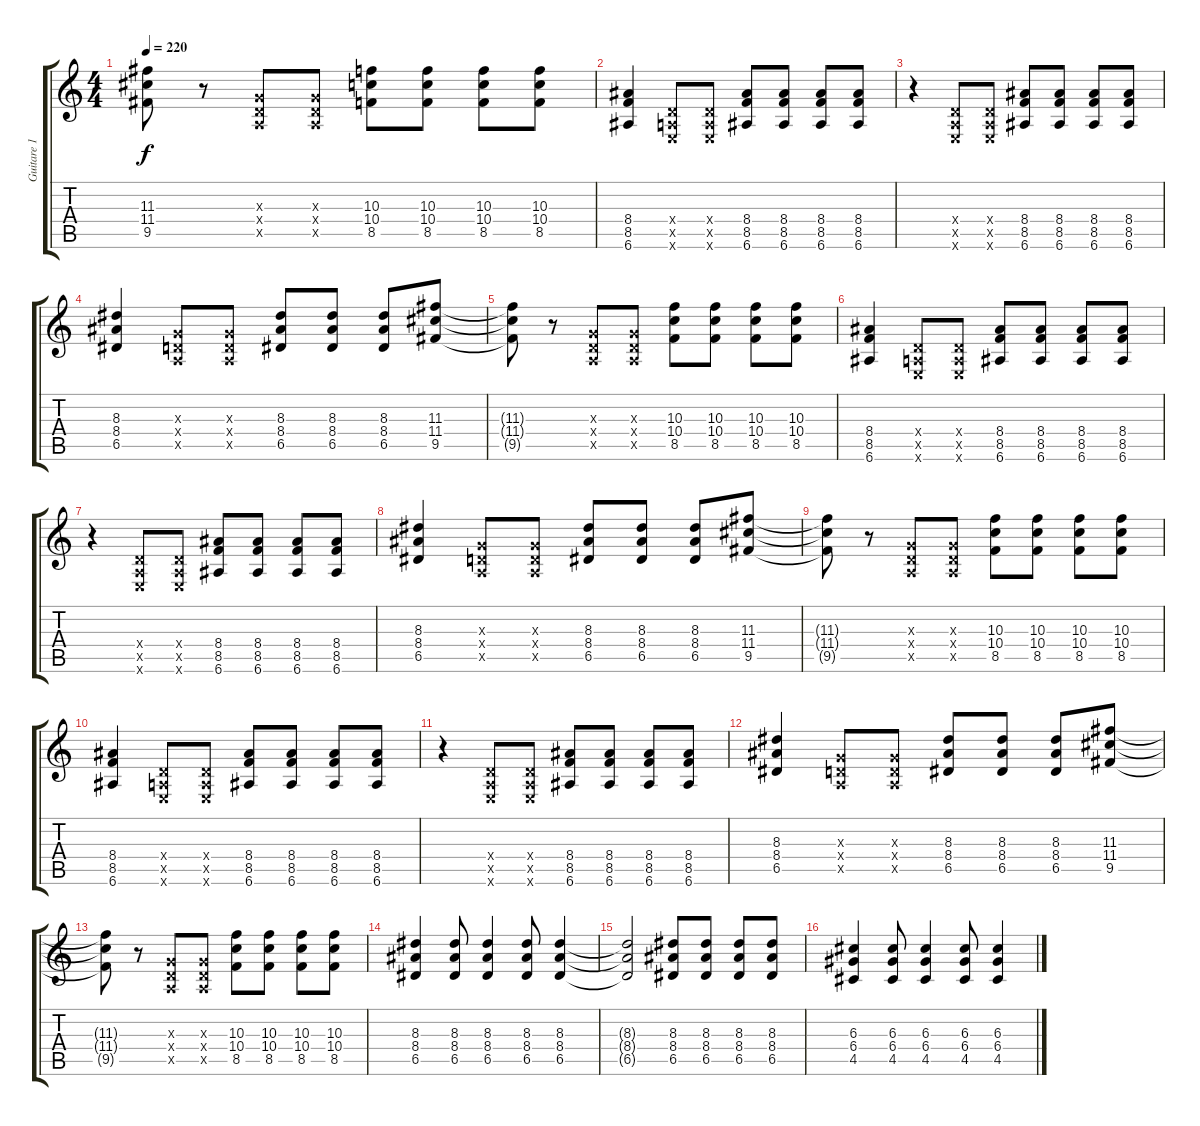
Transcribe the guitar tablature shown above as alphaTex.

\track ("Guitare 1" "Guitare 1") {instrument overdrivenguitar}
\staff {score tabs}
\tuning (E4 B3 G3 D3 A2 E2) {hide}
\ts (4 4)
\tempo 220
\clef g2
\ks c
(11.3{t} 11.4{t} 9.5{t}).8{dy f} r.8 (0.3{x} 0.4{x} 0.5{x}).8 (0.3{x} 0.4{x} 0.5{x}).8 (10.3 10.4 8.5).8 (10.3 10.4 8.5).8 (10.3 10.4 8.5).8 (10.3 10.4 8.5).8 |
(8.4 8.5 6.6).4 (0.4{x} 0.5{x} 0.6{x}).8 (0.4{x} 0.5{x} 0.6{x}).8 (8.4 8.5 6.6).8 (8.4 8.5 6.6).8 (8.4 8.5 6.6).8 (8.4 8.5 6.6).8 |
r.4 (0.4{x} 0.5{x} 0.6{x}).8 (0.4{x} 0.5{x} 0.6{x}).8 (8.4 8.5 6.6).8 (8.4 8.5 6.6).8 (8.4 8.5 6.6).8 (8.4 8.5 6.6).8 |
(8.3 8.4 6.5).4 (0.3{x} 0.4{x} 0.5{x}).8 (0.3{x} 0.4{x} 0.5{x}).8 (8.3 8.4 6.5).8 (8.3 8.4 6.5).8 (8.3 8.4 6.5).8 (11.3 11.4 9.5).8 |
(11.3{t} 11.4{t} 9.5{t}).8 r.8 (0.3{x} 0.4{x} 0.5{x}).8 (0.3{x} 0.4{x} 0.5{x}).8 (10.3 10.4 8.5).8 (10.3 10.4 8.5).8 (10.3 10.4 8.5).8 (10.3 10.4 8.5).8 |
(8.4 8.5 6.6).4 (0.4{x} 0.5{x} 0.6{x}).8 (0.4{x} 0.5{x} 0.6{x}).8 (8.4 8.5 6.6).8 (8.4 8.5 6.6).8 (8.4 8.5 6.6).8 (8.4 8.5 6.6).8 |
r.4 (0.4{x} 0.5{x} 0.6{x}).8 (0.4{x} 0.5{x} 0.6{x}).8 (8.4 8.5 6.6).8 (8.4 8.5 6.6).8 (8.4 8.5 6.6).8 (8.4 8.5 6.6).8 |
(8.3 8.4 6.5).4 (0.3{x} 0.4{x} 0.5{x}).8 (0.3{x} 0.4{x} 0.5{x}).8 (8.3 8.4 6.5).8 (8.3 8.4 6.5).8 (8.3 8.4 6.5).8 (11.3 11.4 9.5).8 |
(11.3{t} 11.4{t} 9.5{t}).8 r.8 (0.3{x} 0.4{x} 0.5{x}).8 (0.3{x} 0.4{x} 0.5{x}).8 (10.3 10.4 8.5).8 (10.3 10.4 8.5).8 (10.3 10.4 8.5).8 (10.3 10.4 8.5).8 |
(8.4 8.5 6.6).4 (0.4{x} 0.5{x} 0.6{x}).8 (0.4{x} 0.5{x} 0.6{x}).8 (8.4 8.5 6.6).8 (8.4 8.5 6.6).8 (8.4 8.5 6.6).8 (8.4 8.5 6.6).8 |
r.4 (0.4{x} 0.5{x} 0.6{x}).8 (0.4{x} 0.5{x} 0.6{x}).8 (8.4 8.5 6.6).8 (8.4 8.5 6.6).8 (8.4 8.5 6.6).8 (8.4 8.5 6.6).8 |
(8.3 8.4 6.5).4 (0.3{x} 0.4{x} 0.5{x}).8 (0.3{x} 0.4{x} 0.5{x}).8 (8.3 8.4 6.5).8 (8.3 8.4 6.5).8 (8.3 8.4 6.5).8 (11.3 11.4 9.5).8 |
(11.3{t} 11.4{t} 9.5{t}).8 r.8 (0.3{x} 0.4{x} 0.5{x}).8 (0.3{x} 0.4{x} 0.5{x}).8 (10.3 10.4 8.5).8 (10.3 10.4 8.5).8 (10.3 10.4 8.5).8 (10.3 10.4 8.5).8 |
(8.3 8.4 6.5).4 (8.3 8.4 6.5).8 (8.3 8.4 6.5).4 (8.3 8.4 6.5).8 (8.3 8.4 6.5).4 |
(8.3{t} 8.4{t} 6.5{t}).2 (8.3 8.4 6.5).8 (8.3 8.4 6.5).8 (8.3 8.4 6.5).8 (8.3 8.4 6.5).8 |
(6.3 6.4 4.5).4 (6.3 6.4 4.5).8 (6.3 6.4 4.5).4 (6.3 6.4 4.5).8 (6.3 6.4 4.5).4
